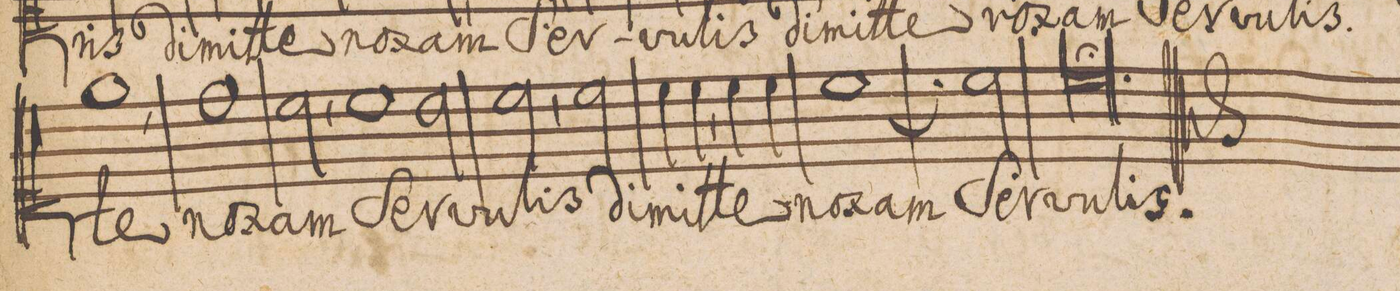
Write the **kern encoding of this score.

**kern	**text	**dynam
*I"Canto.	*	*
*clefC1	*	*
*k[]	*	*
*met(C|)	*	*
*M2/2	*	*
1ee\,<	-te	.
=173	=173	=173
1dd\	no-	.
=174	=174	=174
2cc\,<	-xam	.
1cc	Ser-	.
=175-	=175	=175
2b\	-vu-	.
=176	=176	=176
2cc\,<	-lis	.
2cc\	di-	.
=177	=177	=177
4cc\	-mit-	.
4cc\,<	-te	.
4cc\	no-	.
4cc\	-xam	.
=178	=178	=178
[<1cc\	Ser-	.
=179	=179	=179
2cc\]	.	.
2cc\	-vu-	.
=180	=180	=180
0.cc\;	-lis.	.
==	==	==
*-	*-	*-
